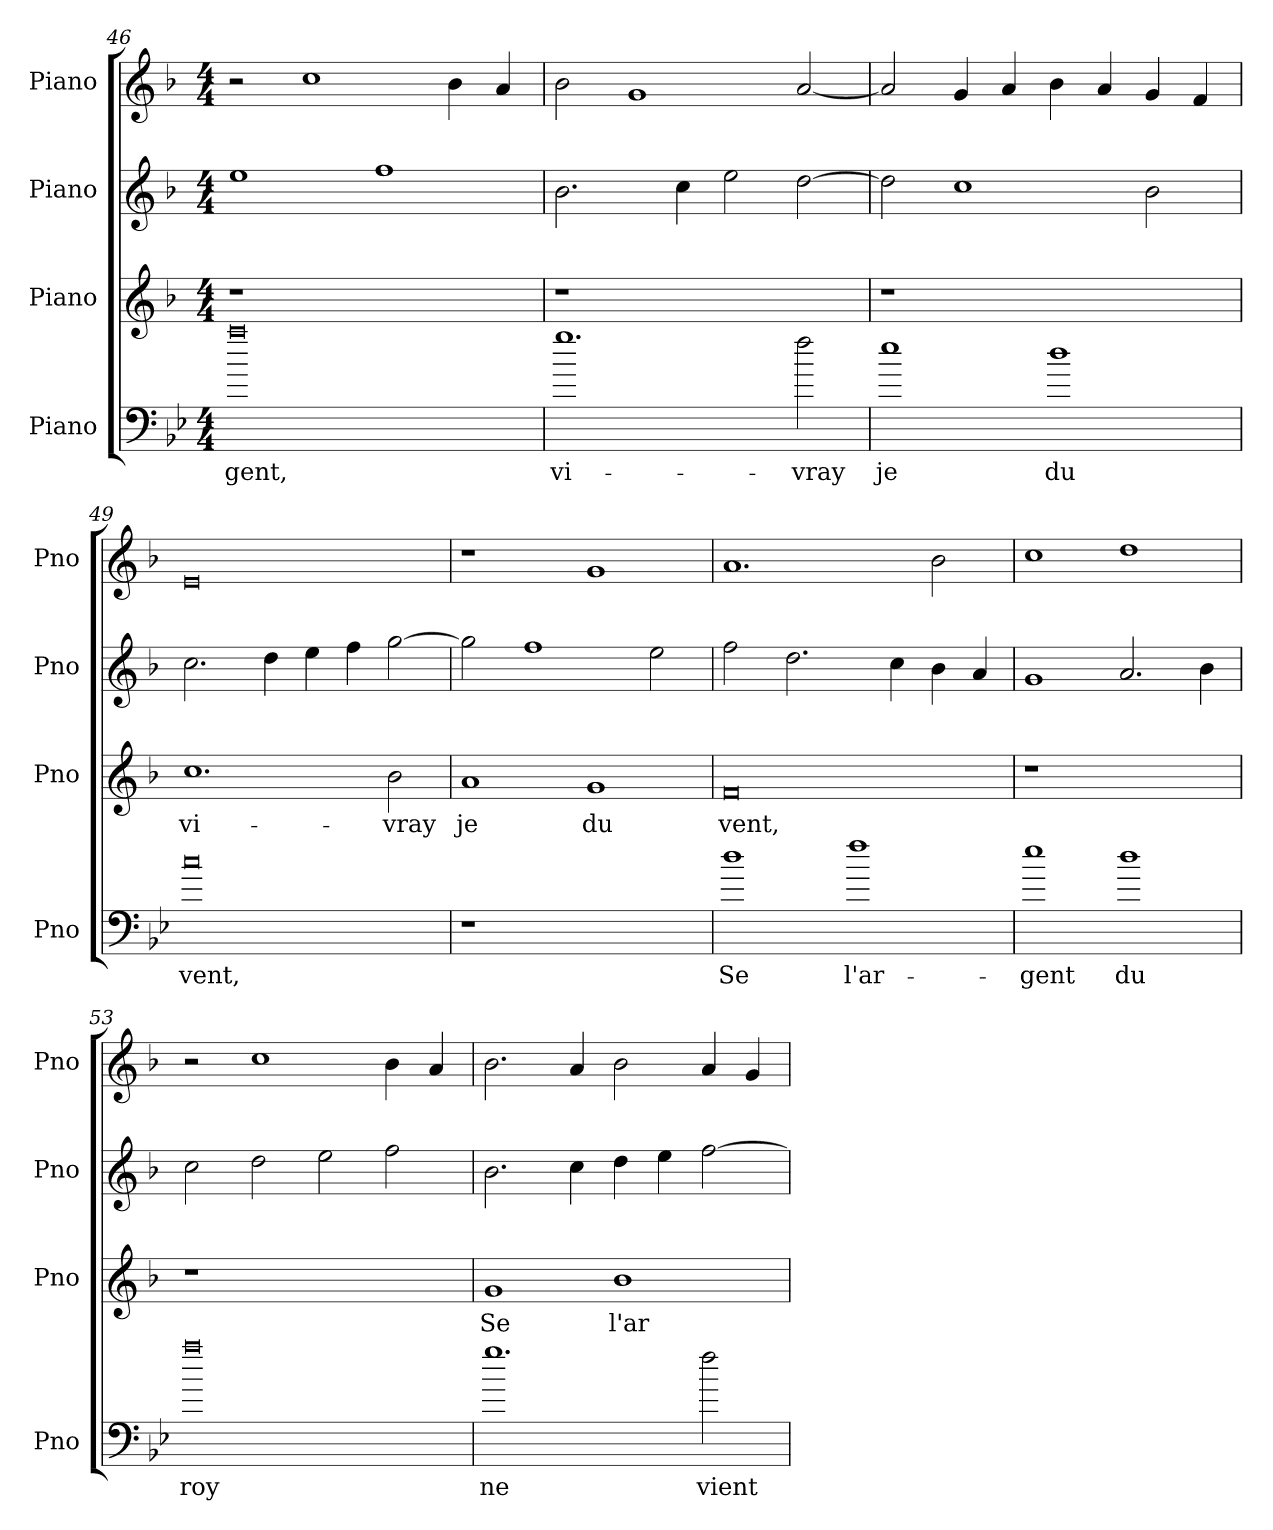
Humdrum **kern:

**kern	**text	**kern	**text	**kern	**kern
*part4	*part4	*part3	*part3	*part2	*part1
*staff4	*staff4	*staff3	*staff3	*staff2	*staff1
*I"Piano	*	*I"Piano	*	*I"Piano	*I"Piano
*I'Pno	*	*I'Pno	*	*I'Pno	*I'Pno
*clefF4	*	*clefG2	*	*clefG2	*clefG2
*k[b-e-]	*	*k[b-]	*	*k[b-]	*k[b-]
*M4/4	*	*M4/4	*	*M4/4	*M4/4
=46	=46	=46	=46	=46	=46
!	!LO:LY:b	!	!	!	!
0aa	-gent,	1r	.	1ee	2r
.	.	.	.	.	1cc
.	.	1ryy	.	1ff	.
.	.	.	.	.	4b-\
.	.	.	.	.	4a/
=47	=47	=47	=47	=47	=47
!	!LO:LY:b	!	!	!	!
1.gg	vi-	1r	.	2.b-\	2b-\
.	.	.	.	.	1g
.	.	.	.	4cc\	.
.	.	1ryy	.	2ee\	.
!	!LO:LY:b	!	!	!	!
2ff\	-vray	.	.	[2dd\	[2a/
=48	=48	=48	=48	=48	=48
!	!LO:LY:b	!	!	!	!
1ee-	je	1r	.	2dd\]	2a/]
.	.	.	.	1cc	4g/
.	.	.	.	.	4a/
!	!LO:LY:b	!	!	!	!
1dd	du	1ryy	.	.	4b-\
.	.	.	.	.	4a/
.	.	.	.	2b-\	4g/
.	.	.	.	.	4f/
=49	=49	=49	=49	=49	=49
!	!LO:LY:b	!	!LO:LY:b	!	!
0cc	vent,	1.cc	vi-	2.cc\	0e
.	.	.	.	4dd\	.
.	.	.	.	4ee\	.
.	.	.	.	4ff\	.
!	!	!	!LO:LY:b	!	!
.	.	2b-\	-vray	[2gg\	.
=50	=50	=50	=50	=50	=50
!	!	!	!LO:LY:b	!	!
1r	.	1a	je	2gg\]	1r
.	.	.	.	1ff	.
!	!	!	!LO:LY:b	!	!
1ryy	.	1g	du	.	1g
.	.	.	.	2ee\	.
!!LO:PB:g=z
=51	=51	=51	=51	=51	=51
!	!LO:LY:b	!	!LO:LY:b	!	!
1dd	Se	0f	vent,	2ff\	1.a
.	.	.	.	2.dd\	.
!	!LO:LY:b	!	!	!	!
1ff	l'ar-	.	.	.	.
.	.	.	.	4cc\	.
.	.	.	.	4b-\	2b-\
.	.	.	.	4a/	.
=52	=52	=52	=52	=52	=52
!	!LO:LY:b	!	!	!	!
1ee-	-gent	1r	.	1g	1cc
!	!LO:LY:b	!	!	!	!
1dd	du	1ryy	.	2.a/	1dd
.	.	.	.	4b-\	.
=53	=53	=53	=53	=53	=53
!	!LO:LY:b	!	!	!	!
0aa	roy	1r	.	2cc\	2r
.	.	.	.	2dd\	1cc
.	.	1ryy	.	2ee\	.
.	.	.	.	2ff\	4b-\
.	.	.	.	.	4a/
=54	=54	=54	=54	=54	=54
!	!LO:LY:b	!	!LO:LY:b	!	!
1.gg	ne	1g	Se	2.b-\	2.b-\
.	.	.	.	4cc\	4a/
!	!	!	!LO:LY:b	!	!
.	.	1b-	l'ar-	4dd\	2b-\
.	.	.	.	4ee\	.
!	!LO:LY:b	!	!	!	!
2ff\	vient	.	.	[2ff\	4a/
.	.	.	.	.	4g/
=	=	=	=	=	=
*-	*-	*-	*-	*-	*-
